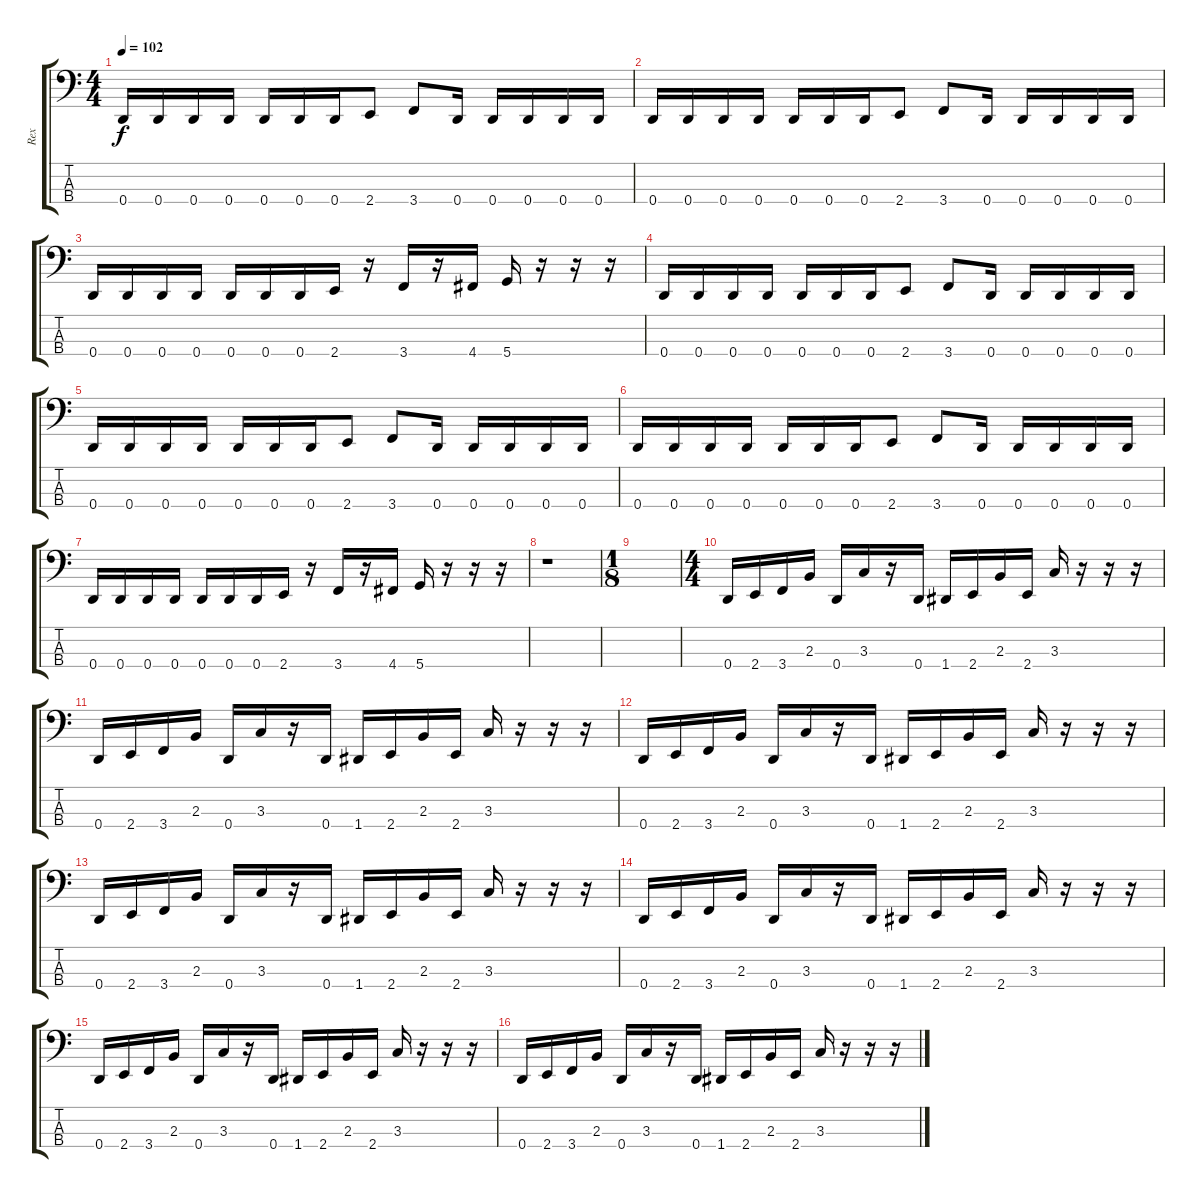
\track ("Rex" "Rex") {instrument electricbasspick}
\staff {score tabs}
\tuning (G2 D2 A1 D1) {hide}
\ts (4 4)
\tempo 102
\clef f4
\ks c
0.4.16{dy f} 0.4.16 0.4.16 0.4.16 0.4.16 0.4.16 0.4.16 2.4.8 3.4.8 0.4.16 0.4.16 0.4.16 0.4.16 0.4.16 |
0.4.16 0.4.16 0.4.16 0.4.16 0.4.16 0.4.16 0.4.16 2.4.8 3.4.8 0.4.16 0.4.16 0.4.16 0.4.16 0.4.16 |
0.4.16 0.4.16 0.4.16 0.4.16 0.4.16 0.4.16 0.4.16 2.4.16 r.16 3.4.16 r.16 4.4.16 5.4.16 r.16 r.16 r.16 |
0.4.16 0.4.16 0.4.16 0.4.16 0.4.16 0.4.16 0.4.16 2.4.8 3.4.8 0.4.16 0.4.16 0.4.16 0.4.16 0.4.16 |
0.4.16 0.4.16 0.4.16 0.4.16 0.4.16 0.4.16 0.4.16 2.4.8 3.4.8 0.4.16 0.4.16 0.4.16 0.4.16 0.4.16 |
0.4.16 0.4.16 0.4.16 0.4.16 0.4.16 0.4.16 0.4.16 2.4.8 3.4.8 0.4.16 0.4.16 0.4.16 0.4.16 0.4.16 |
0.4.16 0.4.16 0.4.16 0.4.16 0.4.16 0.4.16 0.4.16 2.4.16 r.16 3.4.16 r.16 4.4.16 5.4.16 r.16 r.16 r.16 |
r.1 |
\ts (1 8)
|
\ts (4 4)
0.4.16 2.4.16 3.4.16 2.3.16 0.4.16 3.3.16 r.16 0.4.16 1.4.16 2.4.16 2.3.16 2.4.16 3.3.16 r.16 r.16 r.16 |
0.4.16 2.4.16 3.4.16 2.3.16 0.4.16 3.3.16 r.16 0.4.16 1.4.16 2.4.16 2.3.16 2.4.16 3.3.16 r.16 r.16 r.16 |
0.4.16 2.4.16 3.4.16 2.3.16 0.4.16 3.3.16 r.16 0.4.16 1.4.16 2.4.16 2.3.16 2.4.16 3.3.16 r.16 r.16 r.16 |
0.4.16 2.4.16 3.4.16 2.3.16 0.4.16 3.3.16 r.16 0.4.16 1.4.16 2.4.16 2.3.16 2.4.16 3.3.16 r.16 r.16 r.16 |
0.4.16 2.4.16 3.4.16 2.3.16 0.4.16 3.3.16 r.16 0.4.16 1.4.16 2.4.16 2.3.16 2.4.16 3.3.16 r.16 r.16 r.16 |
0.4.16 2.4.16 3.4.16 2.3.16 0.4.16 3.3.16 r.16 0.4.16 1.4.16 2.4.16 2.3.16 2.4.16 3.3.16 r.16 r.16 r.16 |
0.4.16 2.4.16 3.4.16 2.3.16 0.4.16 3.3.16 r.16 0.4.16 1.4.16 2.4.16 2.3.16 2.4.16 3.3.16 r.16 r.16 r.16
